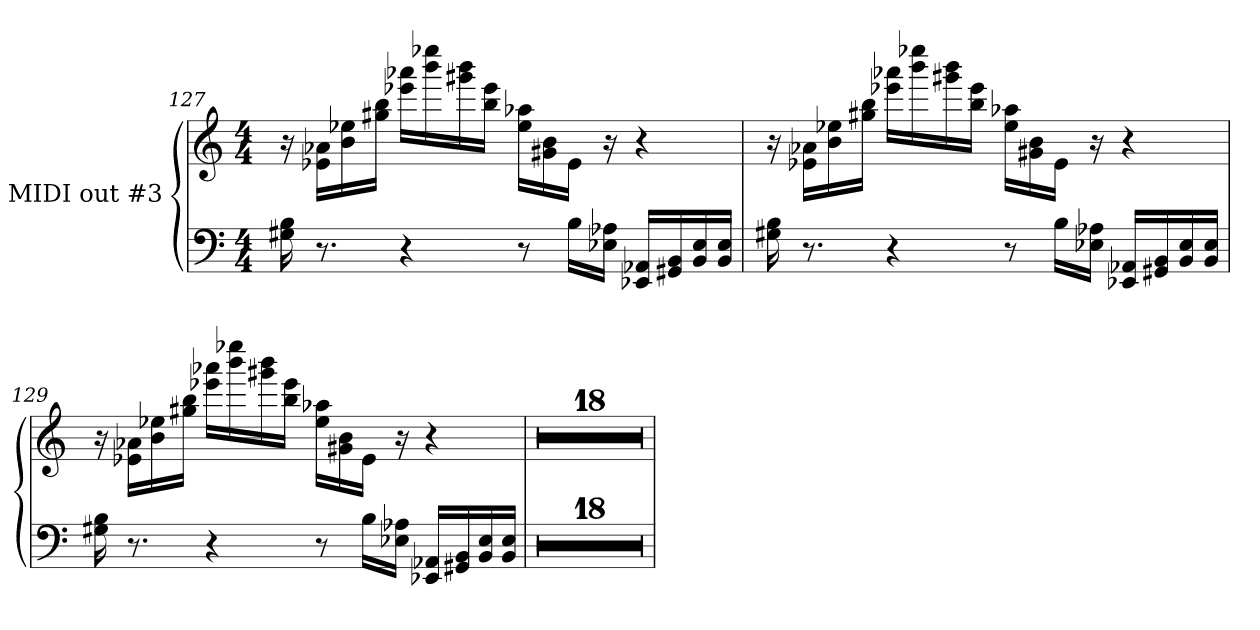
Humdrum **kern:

**kern	**kern
*part1	*part1
*staff2	*staff1
*I"MIDI out #3	*
!!LO:LB:g=z
*clefF4	*clefG2
*k[]	*k[]
*C:	*C:
*M4/4	*M4/4
=127	=127
16B\ 16G#X\	16r
8.r	16a-X\ 16e-X\LL
.	16ee-X\ 16b\
.	16bb\ 16gg#X\JJ
4r	16aaa-X\ 16eee-X\LL
.	16eeee-X\ 16bbb\
.	16bbb\ 16ggg#X\
.	16eee-\ 16bb\JJ
8r	16aa-X\ 16ee-\LL
.	16b\ 16g#X\
16B\LL	16e-\JJ
16A-X\ 16E-X\JJ	16r
16EE-X/ 16AA-X/LL	4r
16GG#X/ 16BB/	.
16BB/ 16E-/	.
16BB/ 16E-/JJ	.
=128	=128
16B\ 16G#X\	16r
8.r	16a-X\ 16e-X\LL
.	16ee-X\ 16b\
.	16bb\ 16gg#X\JJ
4r	16aaa-X\ 16eee-X\LL
.	16eeee-X\ 16bbb\
.	16bbb\ 16ggg#X\
.	16eee-\ 16bb\JJ
8r	16aa-X\ 16ee-\LL
.	16b\ 16g#X\
16B\LL	16e-\JJ
16A-X\ 16E-X\JJ	16r
16EE-X/ 16AA-X/LL	4r
16GG#X/ 16BB/	.
16BB/ 16E-/	.
16BB/ 16E-/JJ	.
!!LO:PB:g=z
=129	=129
16B\ 16G#X\	16r
8.r	16a-X\ 16e-X\LL
.	16ee-X\ 16b\
.	16bb\ 16gg#X\JJ
4r	16aaa-X\ 16eee-X\LL
.	16eeee-X\ 16bbb\
.	16bbb\ 16ggg#X\
.	16eee-\ 16bb\JJ
8r	16aa-X\ 16ee-\LL
.	16b\ 16g#X\
16B\LL	16e-\JJ
16A-X\ 16E-X\JJ	16r
16EE-X/ 16AA-X/LL	4r
16GG#X/ 16BB/	.
16BB/ 16E-/	.
16BB/ 16E-/JJ	.
=130	=130
1r	1r
=131	=131
1r	1r
=132	=132
1r	1r
=133	=133
1r	1r
!!LO:LB:g=z
=134	=134
1r	1r
=135	=135
1r	1r
=136	=136
1r	1r
=137	=137
1r	1r
=138	=138
1r	1r
=139	=139
1r	1r
=140	=140
1r	1r
!!LO:LB:g=z
=141	=141
1r	1r
=142	=142
1r	1r
=143	=143
1r	1r
=144	=144
1r	1r
=145	=145
1r	1r
=146	=146
1r	1r
=147	=147
1r	1r
=	=
*-	*-
